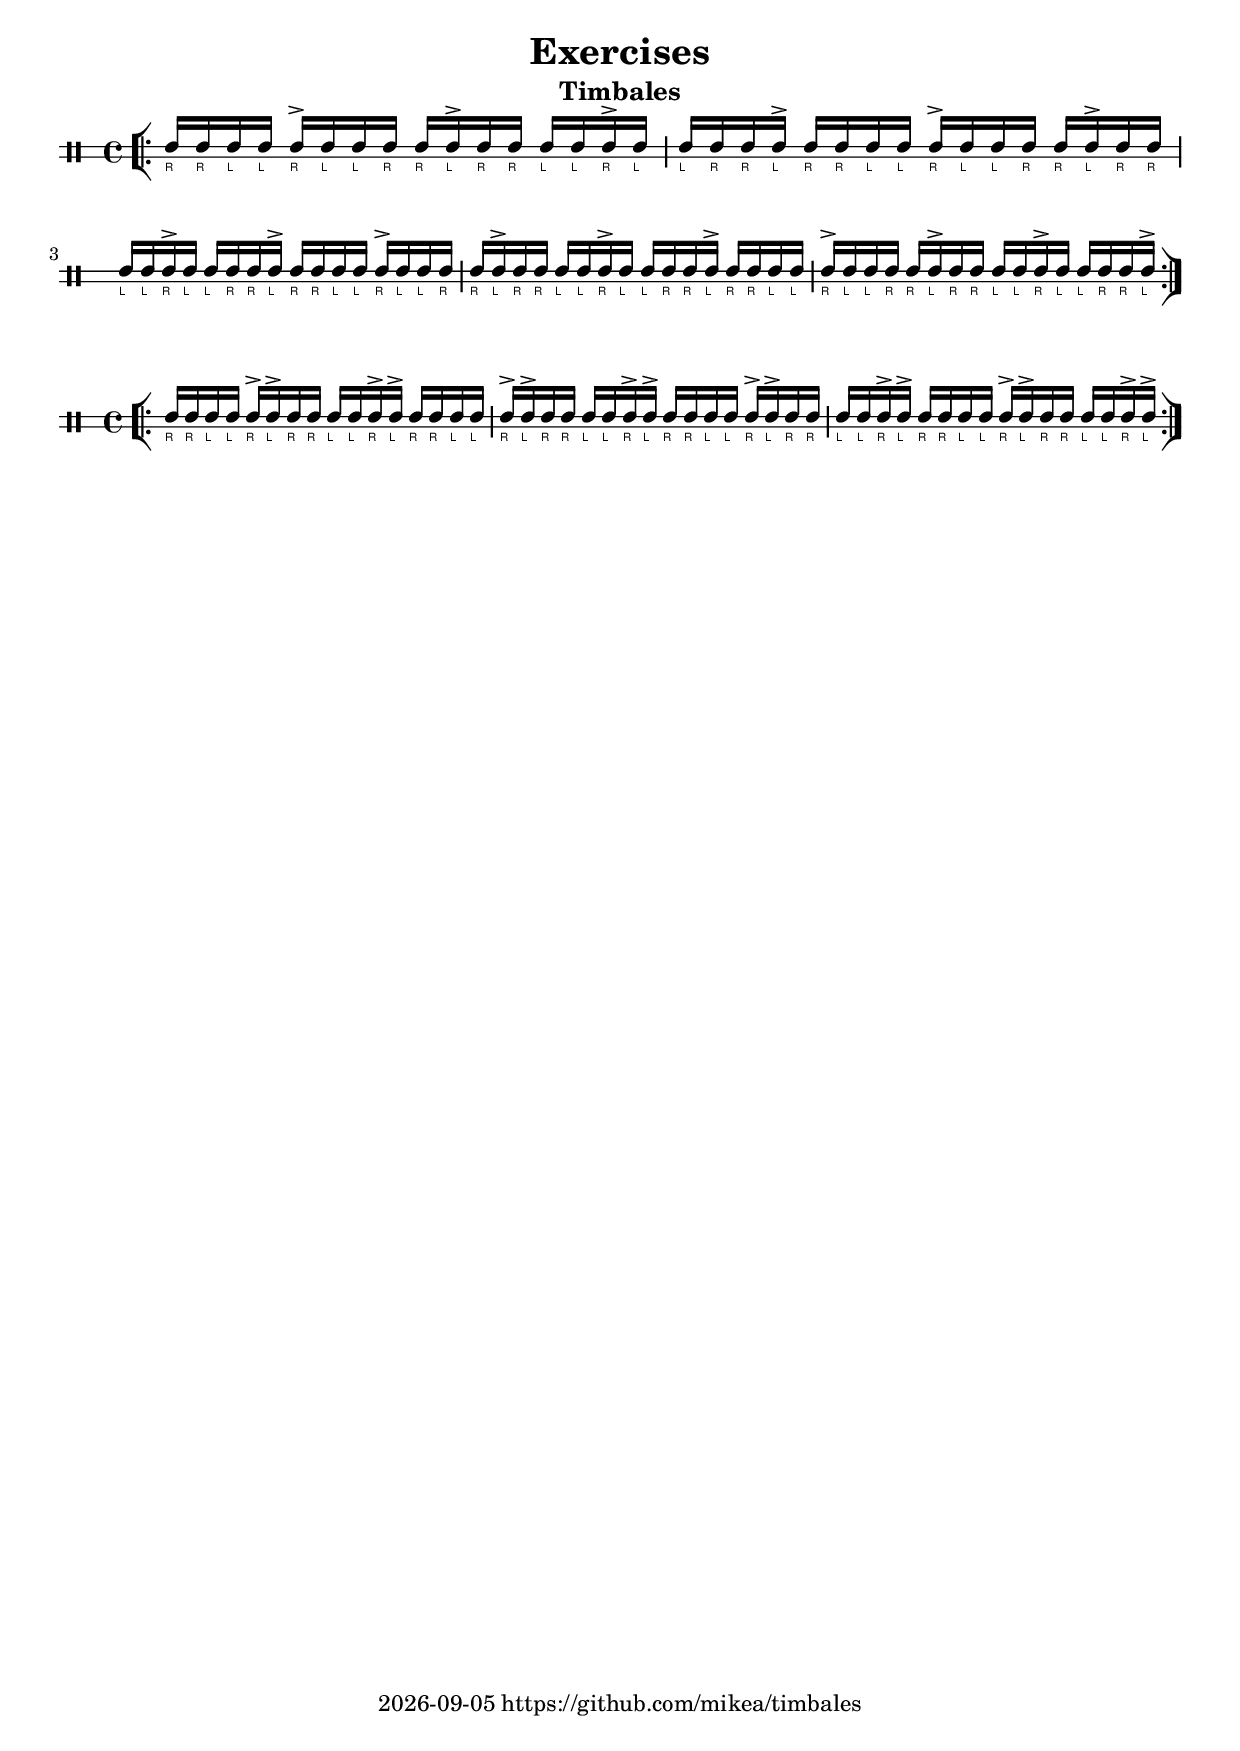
\version "2.24.2"

\include "common/all.ly"

date = #(strftime "%Y-%m-%d" (localtime (current-time)))

\header {
  title = "Exercises"
  instrument = "Timbales"
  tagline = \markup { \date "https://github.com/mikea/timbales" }
}


\newTimbalesStaff \newDrumVoiceOne \drummode { 
    \bar "[|:"
    timh16_"R" timh16_"R" timh16_"L" timh16_"L" timh16_"R"^>
    timh16_"L" timh16_"L" timh16_"R" timh16_"R" timh16_"L"^>
    timh16_"R" timh16_"R" timh16_"L" timh16_"L" timh16_"R"^>
    timh16_"L" timh16_"L" timh16_"R" timh16_"R" timh16_"L"^>
    timh16_"R" timh16_"R" timh16_"L" timh16_"L" timh16_"R"^>
    timh16_"L" timh16_"L" timh16_"R" timh16_"R" timh16_"L"^>
    timh16_"R" timh16_"R" timh16_"L" timh16_"L" timh16_"R"^>
    timh16_"L" timh16_"L" timh16_"R" timh16_"R" timh16_"L"^>
    timh16_"R" timh16_"R" timh16_"L" timh16_"L" timh16_"R"^>
    timh16_"L" timh16_"L" timh16_"R" timh16_"R" timh16_"L"^>
    timh16_"R" timh16_"R" timh16_"L" timh16_"L" timh16_"R"^>
    timh16_"L" timh16_"L" timh16_"R" timh16_"R" timh16_"L"^>
    timh16_"R" timh16_"R" timh16_"L" timh16_"L" timh16_"R"^>
    timh16_"L" timh16_"L" timh16_"R" timh16_"R" timh16_"L"^>
    timh16_"R" timh16_"R" timh16_"L" timh16_"L" timh16_"R"^>
    timh16_"L" timh16_"L" timh16_"R" timh16_"R" timh16_"L"^>
    \bar ":|]" 
}

\newTimbalesStaff \newDrumVoiceOne \drummode { 
    \bar "[|:"
    timh16_"R" timh16_"R" timh16_"L" timh16_"L" timh16_"R"^> timh16_"L"^>
    timh16_"R" timh16_"R" timh16_"L" timh16_"L" timh16_"R"^> timh16_"L"^>
    timh16_"R" timh16_"R" timh16_"L" timh16_"L" timh16_"R"^> timh16_"L"^>
    timh16_"R" timh16_"R" timh16_"L" timh16_"L" timh16_"R"^> timh16_"L"^>
    timh16_"R" timh16_"R" timh16_"L" timh16_"L" timh16_"R"^> timh16_"L"^>
    timh16_"R" timh16_"R" timh16_"L" timh16_"L" timh16_"R"^> timh16_"L"^>
    timh16_"R" timh16_"R" timh16_"L" timh16_"L" timh16_"R"^> timh16_"L"^>
    timh16_"R" timh16_"R" timh16_"L" timh16_"L" timh16_"R"^> timh16_"L"^>
    \bar ":|]" 
}